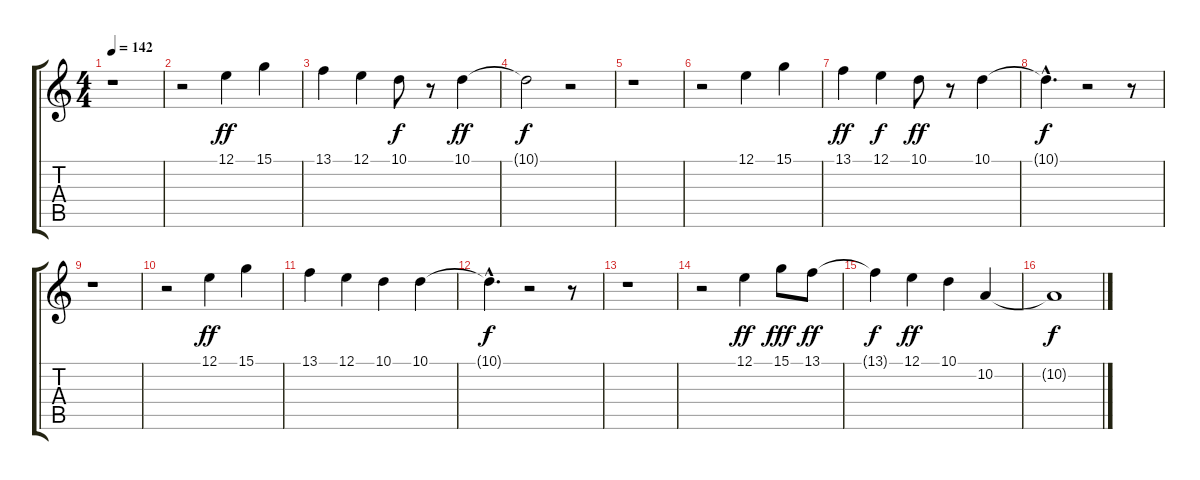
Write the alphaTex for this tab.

\track "" {instrument clarinet}
\staff {score tabs}
\tuning (E4 B3 G3 D3 A2 E2) {hide}
\ts (4 4)
\tempo 142
\clef g2
\ks c
r.1{dy fff} |
r.2 12.1.4{dy ff} 15.1.4 |
13.1.4 12.1.4 10.1.8{dy f} r.8 10.1.4{dy ff} |
10.1{t}.2{dy f} r.2 |
r.1 |
r.2 12.1.4 15.1.4 |
13.1.4{dy ff} 12.1.4{dy f} 10.1.8{dy ff} r.8 10.1.4 |
10.1{hac t}.4{d dy f} r.2 r.8 |
r.1 |
r.2 12.1.4{dy ff} 15.1.4 |
13.1.4 12.1.4 10.1.4 10.1.4 |
10.1{hac t}.4{d dy f} r.2 r.8 |
r.1 |
r.2 12.1.4{dy ff} 15.1.8{dy fff} 13.1.8{dy ff} |
13.1{t}.4{dy f} 12.1.4{dy ff} 10.1.4 10.2.4 |
10.2{t}.1{dy f}
